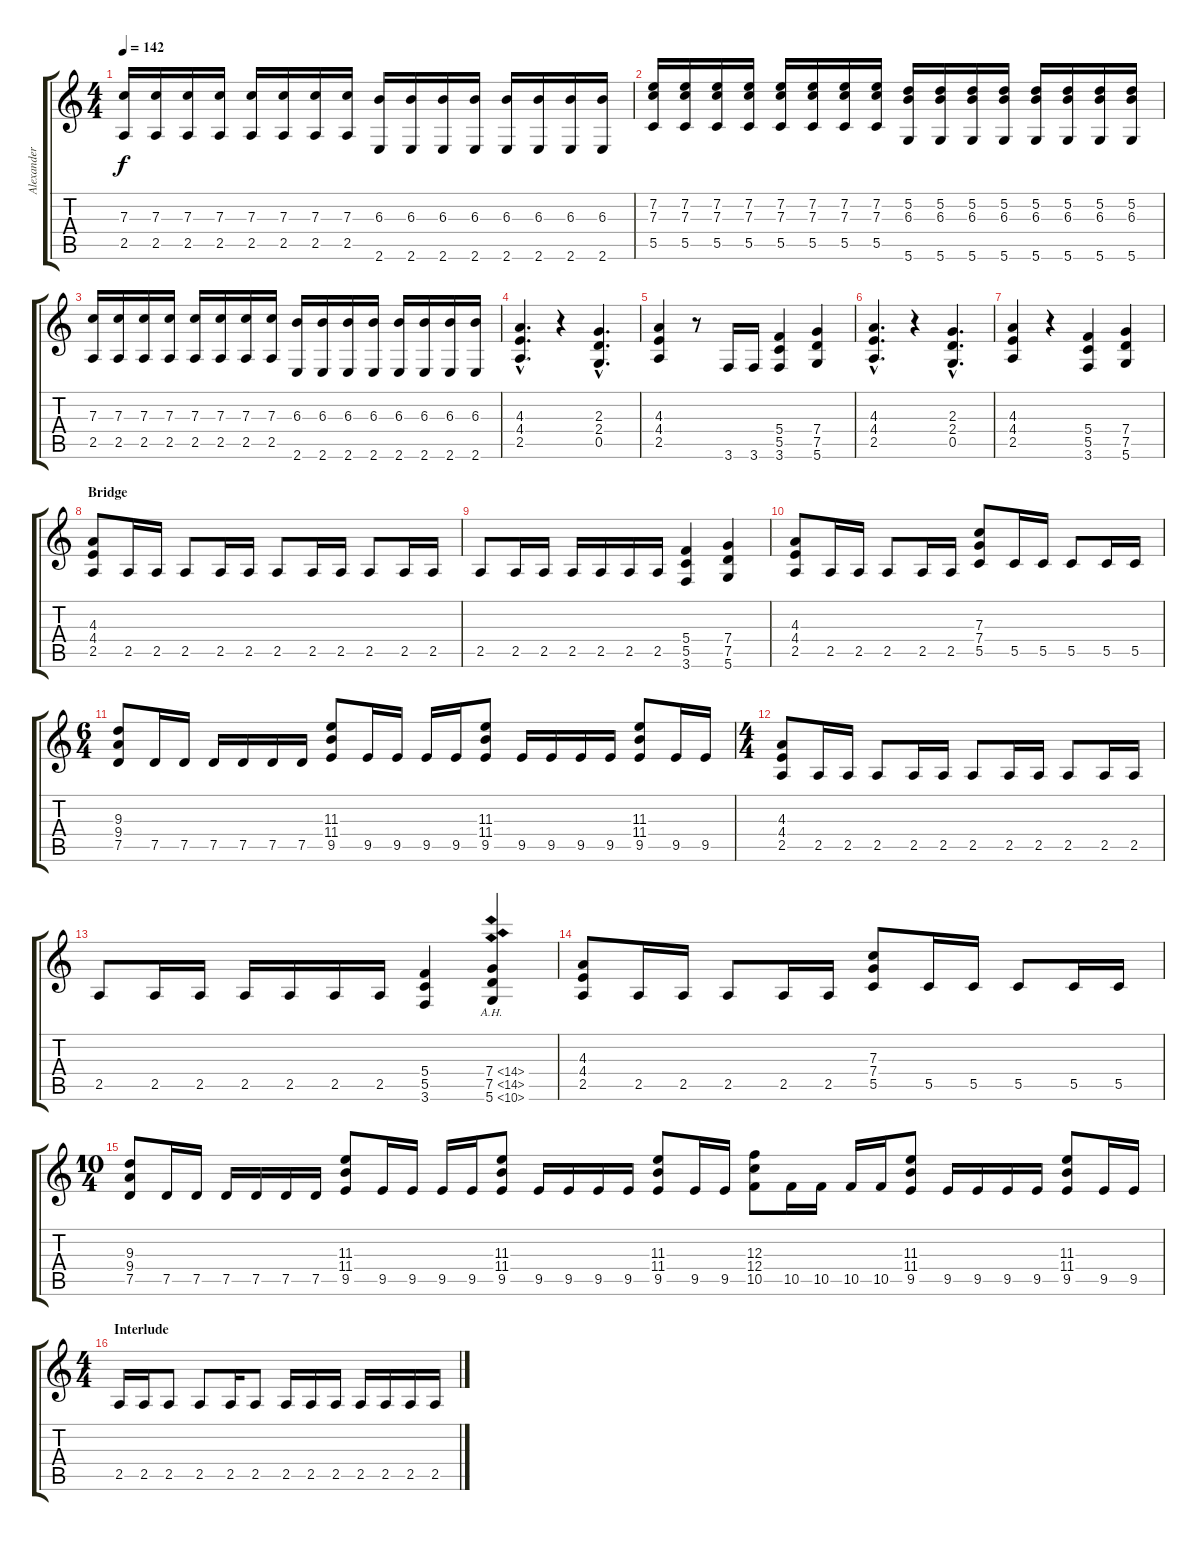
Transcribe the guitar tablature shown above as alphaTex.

\track ("Alexander Kuoppala" "Alexander ") {instrument distortionguitar}
\staff {score tabs}
\tuning (D4 A3 F3 C3 G2 D2) {hide}
\ts (4 4)
\tempo 142
\clef g2
\ks c
(7.3 2.5).16{dy f} (7.3 2.5).16 (7.3 2.5).16 (7.3 2.5).16 (7.3 2.5).16 (7.3 2.5).16 (7.3 2.5).16 (7.3 2.5).16 (6.3 2.6).16 (6.3 2.6).16 (6.3 2.6).16 (6.3 2.6).16 (6.3 2.6).16 (6.3 2.6).16 (6.3 2.6).16 (6.3 2.6).16 |
(7.2 7.3 5.5).16 (7.2 7.3 5.5).16 (7.2 7.3 5.5).16 (7.2 7.3 5.5).16 (7.2 7.3 5.5).16 (7.2 7.3 5.5).16 (7.2 7.3 5.5).16 (7.2 7.3 5.5).16 (5.2 6.3 5.6).16 (5.2 6.3 5.6).16 (5.2 6.3 5.6).16 (5.2 6.3 5.6).16 (5.2 6.3 5.6).16 (5.2 6.3 5.6).16 (5.2 6.3 5.6).16 (5.2 6.3 5.6).16 |
(7.3 2.5).16 (7.3 2.5).16 (7.3 2.5).16 (7.3 2.5).16 (7.3 2.5).16 (7.3 2.5).16 (7.3 2.5).16 (7.3 2.5).16 (6.3 2.6).16 (6.3 2.6).16 (6.3 2.6).16 (6.3 2.6).16 (6.3 2.6).16 (6.3 2.6).16 (6.3 2.6).16 (6.3 2.6).16 |
(4.3{hac} 4.4{hac} 2.5{hac}).4{d} r.4 (2.3{hac} 2.4{hac} 0.5{hac}).4{d} |
(4.3 4.4 2.5).4 r.8 3.6.16 3.6.16 (5.4 5.5 3.6).4 (7.4 7.5 5.6).4 |
(4.3{hac} 4.4{hac} 2.5{hac}).4{d} r.4 (2.3{hac} 2.4{hac} 0.5{hac}).4{d} |
(4.3 4.4 2.5).4 r.4 (5.4 5.5 3.6).4 (7.4 7.5 5.6).4 |
\section ("" "Bridge ")
(4.3 4.4 2.5).8 2.5.16 2.5.16 2.5.8 2.5.16 2.5.16 2.5.8 2.5.16 2.5.16 2.5.8 2.5.16 2.5.16 |
2.5.8 2.5.16 2.5.16 2.5.16 2.5.16 2.5.16 2.5.16 (5.4 5.5 3.6).4 (7.4 7.5 5.6).4 |
(4.3 4.4 2.5).8 2.5.16 2.5.16 2.5.8 2.5.16 2.5.16 (7.3 7.4 5.5).8 5.5.16 5.5.16 5.5.8 5.5.16 5.5.16 |
\ts (6 4)
(9.3 9.4 7.5).8 7.5.16 7.5.16 7.5.16 7.5.16 7.5.16 7.5.16 (11.3 11.4 9.5).8 9.5.16 9.5.16 9.5.16 9.5.16 (11.3 11.4 9.5).8 9.5.16 9.5.16 9.5.16 9.5.16 (11.3 11.4 9.5).8 9.5.16 9.5.16 |
\ts (4 4)
(4.3 4.4 2.5).8 2.5.16 2.5.16 2.5.8 2.5.16 2.5.16 2.5.8 2.5.16 2.5.16 2.5.8 2.5.16 2.5.16 |
2.5.8 2.5.16 2.5.16 2.5.16 2.5.16 2.5.16 2.5.16 (5.4 5.5 3.6).4 (7.4{ah 7} 7.5{ah 7} 5.6{ah 5}).4 |
(4.3 4.4 2.5).8 2.5.16 2.5.16 2.5.8 2.5.16 2.5.16 (7.3 7.4 5.5).8 5.5.16 5.5.16 5.5.8 5.5.16 5.5.16 |
\ts (10 4)
(9.3 9.4 7.5).8 7.5.16 7.5.16 7.5.16 7.5.16 7.5.16 7.5.16 (11.3 11.4 9.5).8 9.5.16 9.5.16 9.5.16 9.5.16 (11.3 11.4 9.5).8 9.5.16 9.5.16 9.5.16 9.5.16 (11.3 11.4 9.5).8 9.5.16 9.5.16 (12.3 12.4 10.5).8 10.5.16 10.5.16 10.5.16 10.5.16 (11.3 11.4 9.5).8 9.5.16 9.5.16 9.5.16 9.5.16 (11.3 11.4 9.5).8 9.5.16 9.5.16 |
\ts (4 4)
\section ("" "Interlude")
2.5.16 2.5.16 2.5.8 2.5.8 2.5.16 2.5.8 2.5.16 2.5.16 2.5.16 2.5.16 2.5.16 2.5.16 2.5.16
